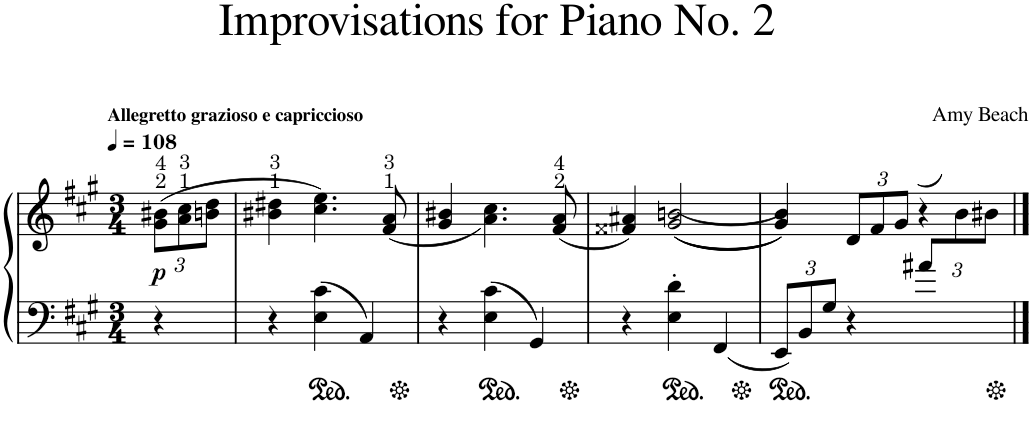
**kern	**kern	**dynam
*part1	*part1	*part1
*staff2	*staff1	*staff1/2
*I"Piano	*	*
*I'Pno.	*	*
*clefF4	*clefG2	*
*k[f#c#g#]	*k[f#c#g#]	*
*M3/4	*M3/4	*
*MM108	*MM108	*
*	*Xbrackettup	*
=	=	=
!	!LO:TX:a:B:t=Allegretto grazioso e capriccioso	!
!	!	!LO:DY:b
4r	(>12g#\ 12b#X\L	p
.	12a\ 12cc#\	.
.	12bn\ 12dd\J	.
=1	=1	=1
4r	4b#X\ 4dd#X\	.
4E\ 4c#\	4.cc#\ 4.ee\)	.
4AA/	.	.
.	(<8f#/ 8a/	.
=2	=2	=2
4r	4g#/ 4b#X/	.
4E\ 4c#\	4.a\ 4.cc#\)	.
4GG#/	.	.
.	(<8f#/ 8a/	.
=3	=3	=3
4r	4f##X/ 4a#X/)	.
4E\' 4d\'	(<(<(2g#/ 2bn/	.
4FF#/	.	.
=4	=4	=4
*ped	*	*
*Xbrackettup	*	*
*	*^	*
12EE/L	4g#/ 4b/)))	12%7ryy	.
12BB/	.	.	.
12G#/J	.	.	.
4r	(<12d/L	.	.
.	12f#/)	.	.
.	12g#/J	.	.
12a#X/L	4r	.	.
6ryy	.	12b\	.
.	.	12b#X\J	.
*	*Xped	*	*
*	*v	*v	*
==	==	==
*-	*-	*-
